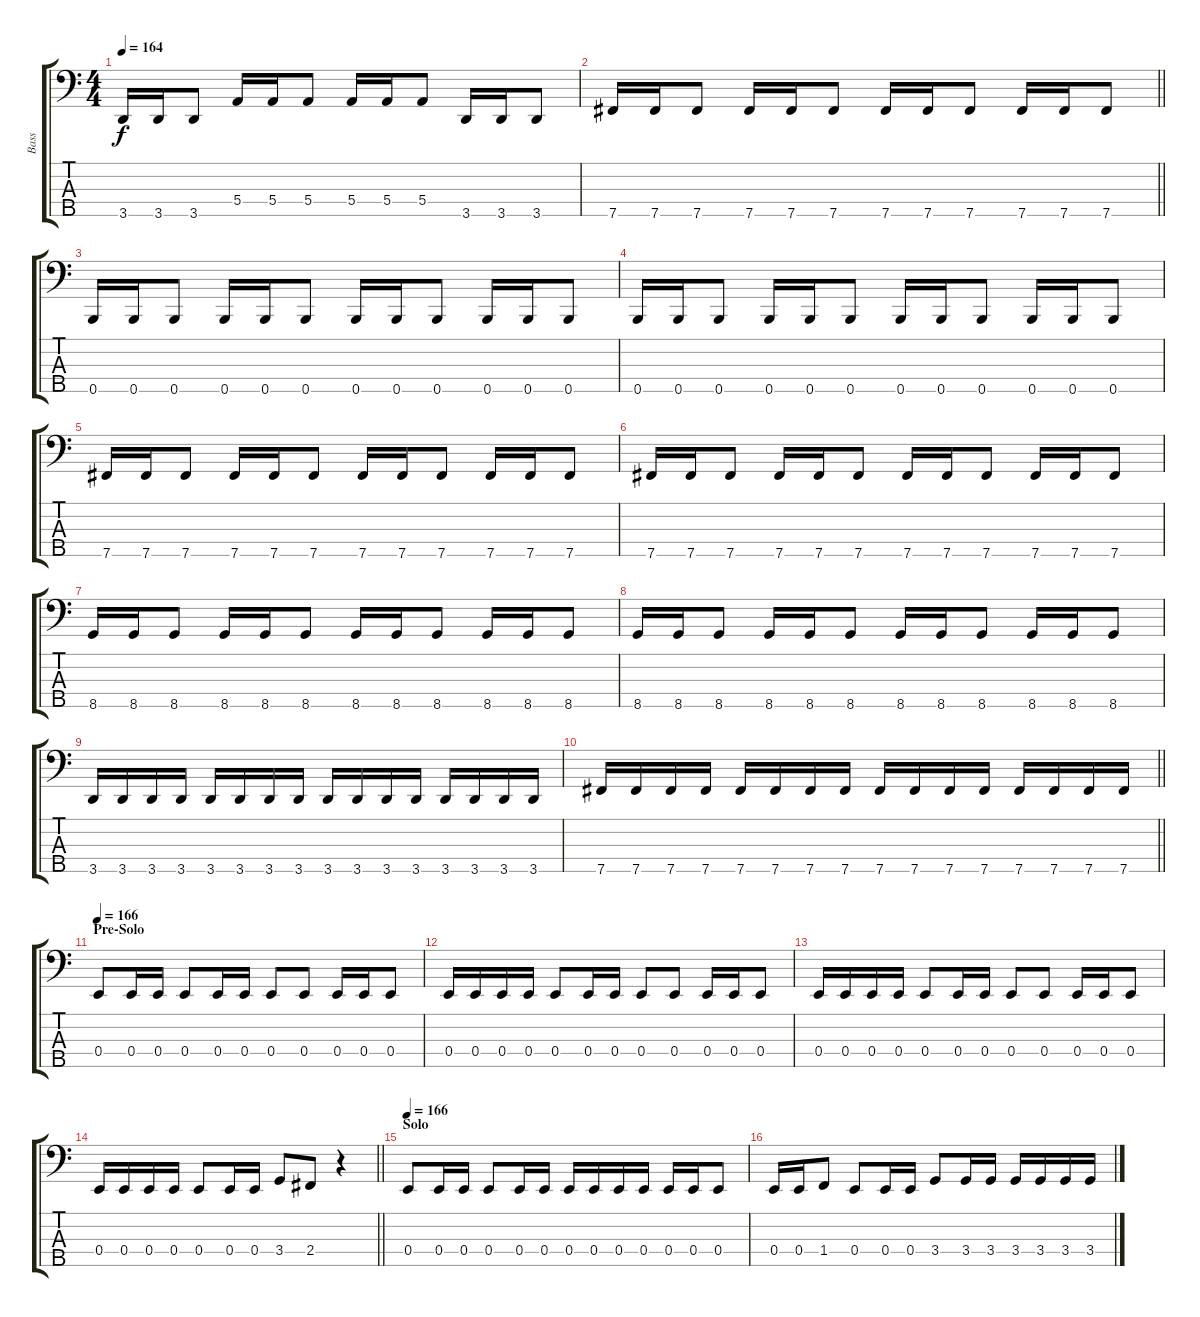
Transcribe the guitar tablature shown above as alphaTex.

\track ("Bass" "Bass") {instrument electricbassfinger}
\staff {score tabs}
\tuning (G2 D2 A1 E1 B0) {hide}
\ts (4 4)
\tempo 164
\clef f4
\ks c
3.5.16{dy f} 3.5.16 3.5.8 5.4.16 5.4.16 5.4.8 5.4.16 5.4.16 5.4.8 3.5.16 3.5.16 3.5.8 |
\barLineRight lightlight
7.5.16 7.5.16 7.5.8 7.5.16 7.5.16 7.5.8 7.5.16 7.5.16 7.5.8 7.5.16 7.5.16 7.5.8 |
\section ("" "")
0.5.16 0.5.16 0.5.8 0.5.16 0.5.16 0.5.8 0.5.16 0.5.16 0.5.8 0.5.16 0.5.16 0.5.8 |
0.5.16 0.5.16 0.5.8 0.5.16 0.5.16 0.5.8 0.5.16 0.5.16 0.5.8 0.5.16 0.5.16 0.5.8 |
7.5.16 7.5.16 7.5.8 7.5.16 7.5.16 7.5.8 7.5.16 7.5.16 7.5.8 7.5.16 7.5.16 7.5.8 |
7.5.16 7.5.16 7.5.8 7.5.16 7.5.16 7.5.8 7.5.16 7.5.16 7.5.8 7.5.16 7.5.16 7.5.8 |
8.5.16 8.5.16 8.5.8 8.5.16 8.5.16 8.5.8 8.5.16 8.5.16 8.5.8 8.5.16 8.5.16 8.5.8 |
8.5.16 8.5.16 8.5.8 8.5.16 8.5.16 8.5.8 8.5.16 8.5.16 8.5.8 8.5.16 8.5.16 8.5.8 |
3.5.16 3.5.16 3.5.16 3.5.16 3.5.16 3.5.16 3.5.16 3.5.16 3.5.16 3.5.16 3.5.16 3.5.16 3.5.16 3.5.16 3.5.16 3.5.16 |
\barLineRight lightlight
7.5.16 7.5.16 7.5.16 7.5.16 7.5.16 7.5.16 7.5.16 7.5.16 7.5.16 7.5.16 7.5.16 7.5.16 7.5.16 7.5.16 7.5.16 7.5.16 |
\section ("" "Pre-Solo")
\tempo 166
0.4.8 0.4.16 0.4.16 0.4.8 0.4.16 0.4.16 0.4.8 0.4.8 0.4.16 0.4.16 0.4.8 |
0.4.16 0.4.16 0.4.16 0.4.16 0.4.8 0.4.16 0.4.16 0.4.8 0.4.8 0.4.16 0.4.16 0.4.8 |
0.4.16 0.4.16 0.4.16 0.4.16 0.4.8 0.4.16 0.4.16 0.4.8 0.4.8 0.4.16 0.4.16 0.4.8 |
\barLineRight lightlight
0.4.16 0.4.16 0.4.16 0.4.16 0.4.8 0.4.16 0.4.16 3.4.8 2.4.8 r.4 |
\section ("" "Solo")
\tempo 166
0.4.8 0.4.16 0.4.16 0.4.8 0.4.16 0.4.16 0.4.16 0.4.16 0.4.16 0.4.16 0.4.16 0.4.16 0.4.8 |
0.4.16 0.4.16 1.4.8 0.4.8 0.4.16 0.4.16 3.4.8 3.4.16 3.4.16 3.4.16 3.4.16 3.4.16 3.4.16
